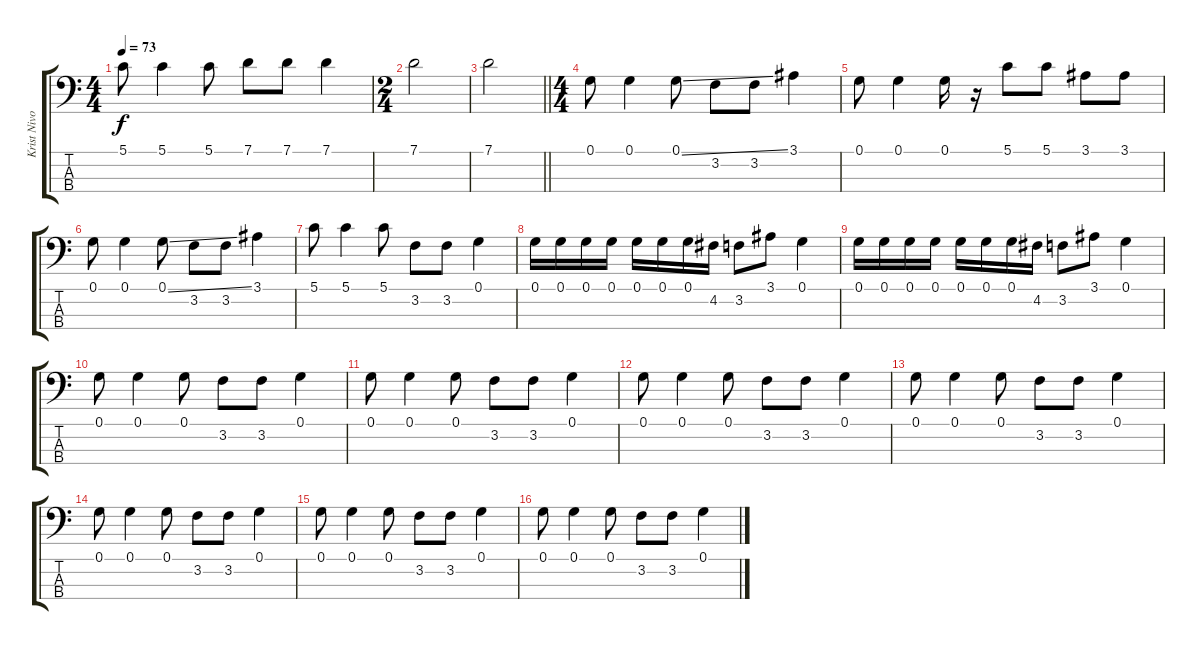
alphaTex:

\track ("Krist Nivoselic (Nirvana)" "Krist Nivo") {instrument acousticbass}
\staff {score tabs}
\tuning (G2 D2 A1 E1) {hide}
\ts (4 4)
\tempo 73
\clef f4
\ks c
5.1.8{dy f} 5.1.4 5.1.8 7.1.8 7.1.8 7.1.4 |
\ts (2 4)
7.1.2 |
\barLineRight lightlight
7.1.2 |
\ts (4 4)
0.1.8 0.1.4 0.1{ss}.8 3.2.8 3.2.8 3.1.4 |
0.1.8 0.1.4 0.1.16 r.16 5.1.8 5.1.8 3.1.8 3.1.8 |
0.1.8 0.1.4 0.1{ss}.8 3.2.8 3.2.8 3.1.4 |
5.1.8 5.1.4 5.1.8 3.2.8 3.2.8 0.1.4 |
0.1.16 0.1.16 0.1.16 0.1.16 0.1.16 0.1.16 0.1.16 4.2.16 3.2.8 3.1.8 0.1.4 |
0.1.16 0.1.16 0.1.16 0.1.16 0.1.16 0.1.16 0.1.16 4.2.16 3.2.8 3.1.8 0.1.4 |
0.1.8 0.1.4 0.1.8 3.2.8 3.2.8 0.1.4 |
0.1.8 0.1.4 0.1.8 3.2.8 3.2.8 0.1.4 |
0.1.8 0.1.4 0.1.8 3.2.8 3.2.8 0.1.4 |
0.1.8 0.1.4 0.1.8 3.2.8 3.2.8 0.1.4 |
0.1.8 0.1.4 0.1.8 3.2.8 3.2.8 0.1.4 |
0.1.8 0.1.4 0.1.8 3.2.8 3.2.8 0.1.4 |
0.1.8 0.1.4 0.1.8 3.2.8 3.2.8 0.1.4
